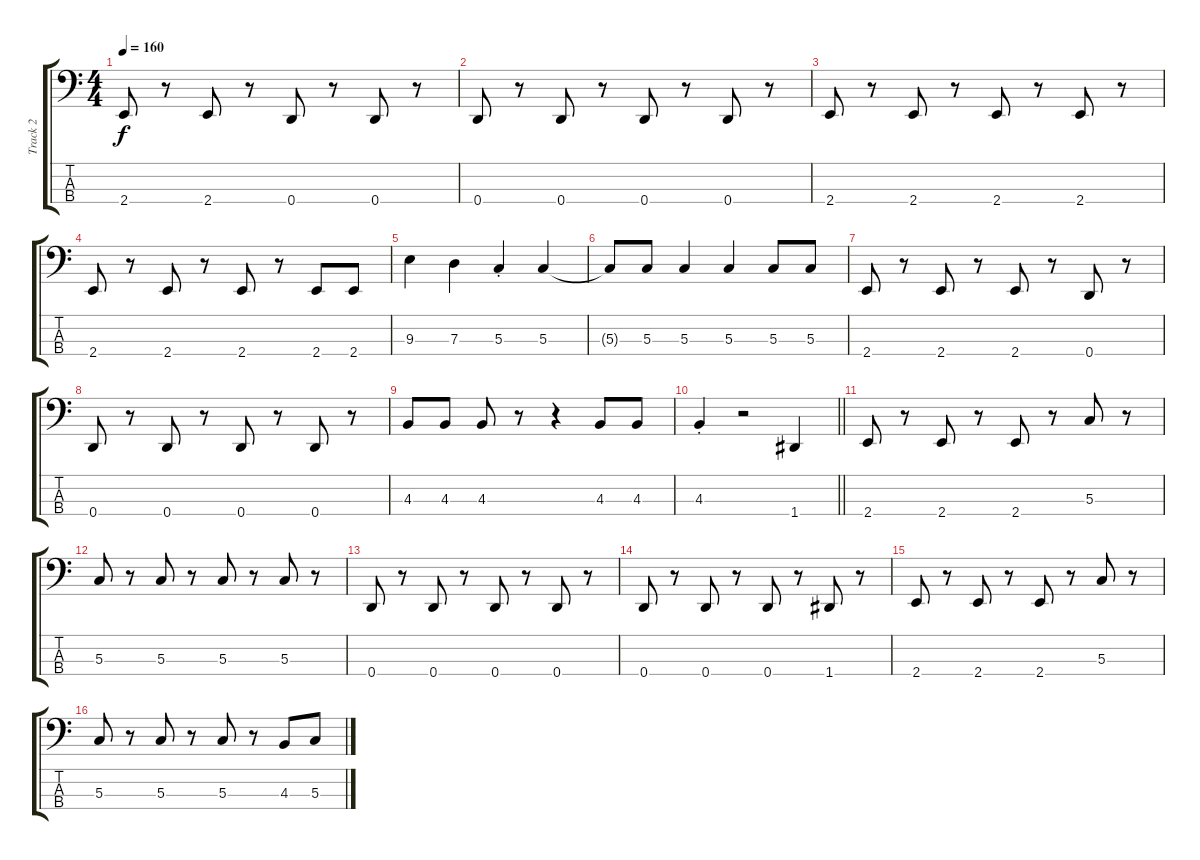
\track ("Track 2" "Track 2") {instrument electricbasspick}
\staff {score tabs}
\tuning (F2 C2 G1 D1) {hide}
\ts (4 4)
\tempo 160
\clef f4
\ks c
2.4.8{dy f} r.8 2.4.8 r.8 0.4.8 r.8 0.4.8 r.8 |
0.4.8 r.8 0.4.8 r.8 0.4.8 r.8 0.4.8 r.8 |
2.4.8 r.8 2.4.8 r.8 2.4.8 r.8 2.4.8 r.8 |
2.4.8 r.8 2.4.8 r.8 2.4.8 r.8 2.4.8 2.4.8 |
9.3.4 7.3.4 5.3{st}.4 5.3.4 |
5.3{t}.8 5.3.8 5.3.4 5.3.4 5.3.8 5.3.8 |
2.4.8 r.8 2.4.8 r.8 2.4.8 r.8 0.4.8 r.8 |
0.4.8 r.8 0.4.8 r.8 0.4.8 r.8 0.4.8 r.8 |
4.3.8 4.3.8 4.3.8 r.8 r.4 4.3.8 4.3.8 |
\barLineRight lightlight
4.3{st}.4 r.2 1.4.4 |
2.4.8 r.8 2.4.8 r.8 2.4.8 r.8 5.3.8 r.8 |
5.3.8 r.8 5.3.8 r.8 5.3.8 r.8 5.3.8 r.8 |
0.4.8 r.8 0.4.8 r.8 0.4.8 r.8 0.4.8 r.8 |
0.4.8 r.8 0.4.8 r.8 0.4.8 r.8 1.4.8 r.8 |
2.4.8 r.8 2.4.8 r.8 2.4.8 r.8 5.3.8 r.8 |
5.3.8 r.8 5.3.8 r.8 5.3.8 r.8 4.3.8 5.3.8
